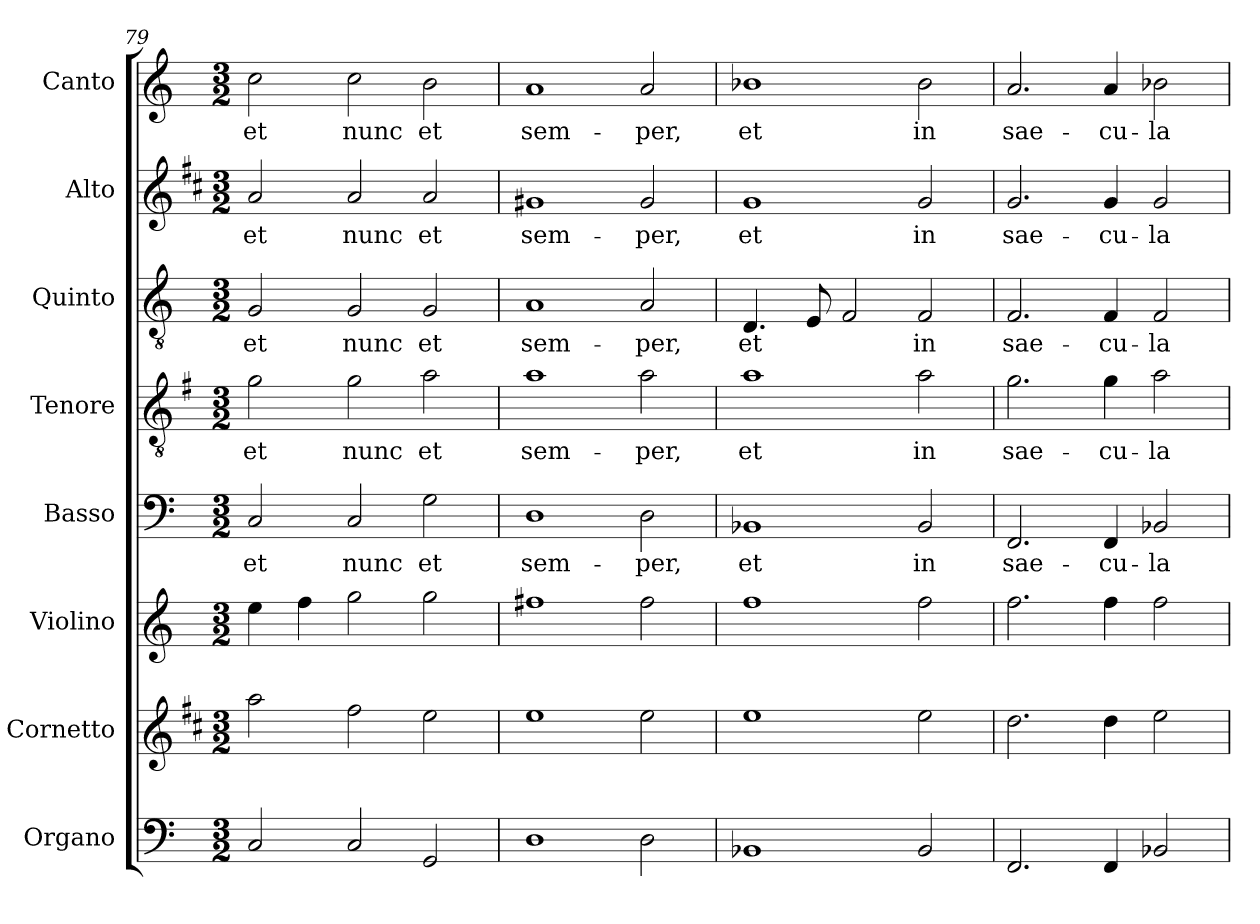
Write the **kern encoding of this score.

**kern	**kern	**kern	**kern	**text	**kern	**text	**kern	**text	**kern	**text	**kern	**text
*part8	*part7	*part6	*part5	*part5	*part4	*part4	*part3	*part3	*part2	*part2	*part1	*part1
*staff8	*staff7	*staff6	*staff5	*staff5	*staff4	*staff4	*staff3	*staff3	*staff2	*staff2	*staff1	*staff1
*I"Organo	*I"Cornetto	*I"Violino	*I"Basso	*	*I"Tenore	*	*I"Quinto	*	*I"Alto	*	*I"Canto	*
*I'Or	*I'Cto.	*I'Vln.	*I'B	*	*I'T	*	*	*	*I'A	*	*I'C	*
*clefF4	*clefG2	*clefG2	*clefF4	*	*clefGv2	*	*clefGv2	*	*clefG2	*	*clefG2	*
*	*ITrd1c2	*	*	*	*ITrd4c7	*	*	*	*ITrd1c2	*	*	*
*k[]	*k[]	*k[]	*k[]	*	*k[]	*	*k[]	*	*k[]	*	*k[]	*
*C:	*C:	*C:	*C:	*	*C:	*	*C:	*	*C:	*	*C:	*
*M3/2	*M3/2	*M3/2	*M3/2	*	*M3/2	*	*M3/2	*	*M3/2	*	*M3/2	*
=79	=79	=79	=79	=79	=79	=79	=79	=79	=79	=79	=79	=79
!	!	!	!	!LO:LY:b	!	!LO:LY:b	!	!LO:LY:b	!	!LO:LY:b	!	!LO:LY:b
2C/	2gg\	4ee\	2C/	et	2c\	et	2G/	et	2g/	et	2cc\	et
.	.	4ff\	.	.	.	.	.	.	.	.	.	.
!	!	!	!	!LO:LY:b	!	!LO:LY:b	!	!LO:LY:b	!	!LO:LY:b	!	!LO:LY:b
2C/	2ee\	2gg\	2C/	nunc	2c\	nunc	2G/	nunc	2g/	nunc	2cc\	nunc
!	!	!	!	!LO:LY:b	!	!LO:LY:b	!	!LO:LY:b	!	!LO:LY:b	!	!LO:LY:b
2GG/	2dd\	2gg\	2G\	et	2d\	et	2G/	et	2g/	et	2b\	et
!!LO:LB:g=z
=80	=80	=80	=80	=80	=80	=80	=80	=80	=80	=80	=80	=80
!	!	!	!	!LO:LY:b	!	!LO:LY:b	!	!LO:LY:b	!	!LO:LY:b	!	!LO:LY:b
1D	1dd	1ff#X	1D	sem-	1d	sem-	1A	sem-	1f#X	sem-	1a	sem-
!	!	!	!	!LO:LY:b	!	!LO:LY:b	!	!LO:LY:b	!	!LO:LY:b	!	!LO:LY:b
2D\	2dd\	2ff#\	2D\	-per,	2d\	-per,	2A/	-per,	2f#/	-per,	2a/	-per,
=81	=81	=81	=81	=81	=81	=81	=81	=81	=81	=81	=81	=81
!	!	!	!	!LO:LY:b	!	!LO:LY:b	!	!LO:LY:b	!	!LO:LY:b	!	!LO:LY:b
1BB-X	1dd	1ff	1BB-X	et	1d	et	4.D/	et	1f	et	1b-X	et
.	.	.	.	.	.	.	8E/	.	.	.	.	.
.	.	.	.	.	.	.	2F/	.	.	.	.	.
!	!	!	!	!LO:LY:b	!	!LO:LY:b	!	!LO:LY:b	!	!LO:LY:b	!	!LO:LY:b
2BB-/	2dd\	2ff\	2BB-/	in	2d\	in	2F/	in	2f/	in	2b-\	in
=82	=82	=82	=82	=82	=82	=82	=82	=82	=82	=82	=82	=82
!	!	!	!	!LO:LY:b	!	!LO:LY:b	!	!LO:LY:b	!	!LO:LY:b	!	!LO:LY:b
2.FF/	2.cc\	2.ff\	2.FF/	sae-	2.c\	sae-	2.F/	sae-	2.f/	sae-	2.a/	sae-
!	!	!	!	!LO:LY:b	!	!LO:LY:b	!	!LO:LY:b	!	!LO:LY:b	!	!LO:LY:b
4FF/	4cc\	4ff\	4FF/	-cu-	4c\	-cu-	4F/	-cu-	4f/	-cu-	4a/	-cu-
!	!	!	!	!LO:LY:b	!	!LO:LY:b	!	!LO:LY:b	!	!LO:LY:b	!	!LO:LY:b
2BB-X/	2dd\	2ff\	2BB-X/	-la	2d\	-la	2F/	-la	2f/	-la	2b-X\	-la
=	=	=	=	=	=	=	=	=	=	=	=	=
*-	*-	*-	*-	*-	*-	*-	*-	*-	*-	*-	*-	*-
